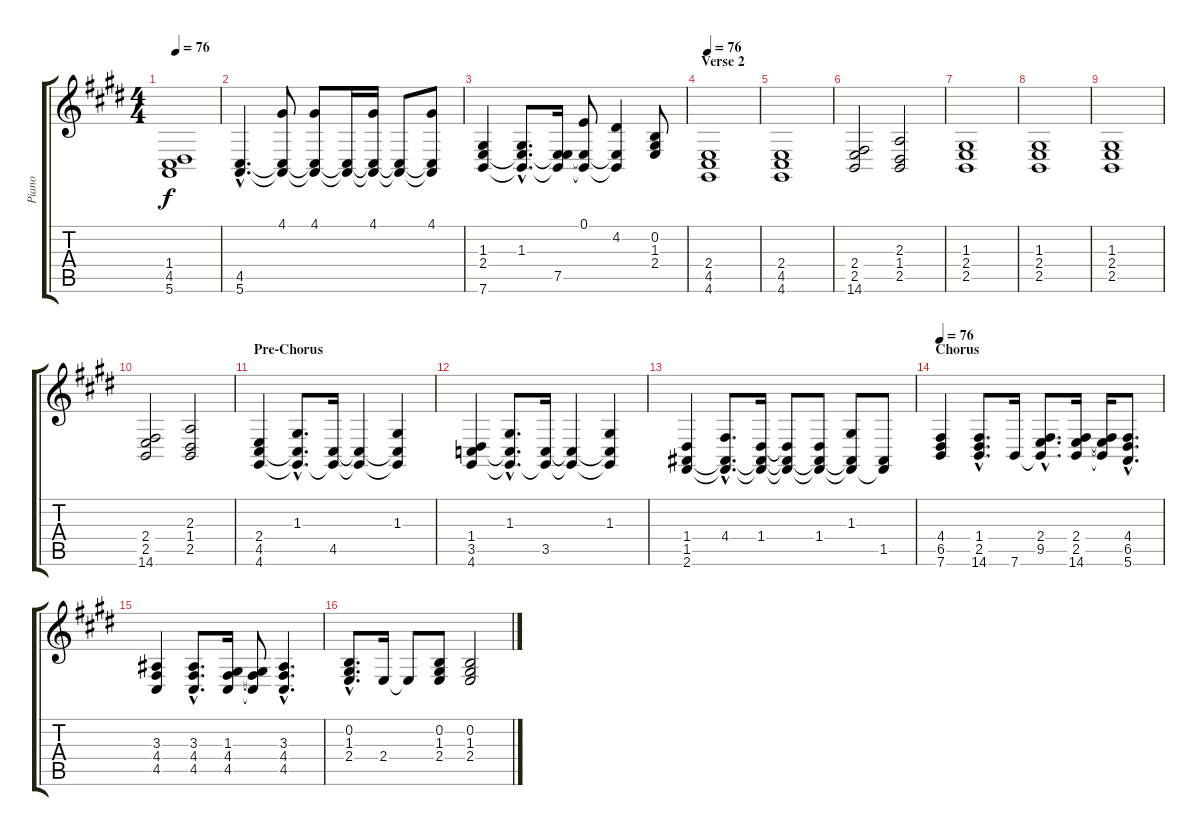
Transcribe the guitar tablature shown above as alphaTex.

\track ("Piano" "Piano") {instrument brightacousticpiano}
\staff {score tabs}
\tuning (E4 B3 G3 D3 A2 E2) {hide}
\ts (4 4)
\tempo 76
\clef g2
\ks e
(1.4 4.5 5.6).1{dy f} |
(4.5{hac} 5.6{hac}).4{d} (4.1 4.5{t} 5.6{t}).8 (4.1 4.5{t} 5.6{t}).8 (4.5{t} 5.6{t}).16 (4.1 4.5{t} 5.6{t}).16 (4.5{t} 5.6{t}).8 (4.1 4.5{t} 5.6{t}).8 |
(1.3 2.4 7.6).4 (1.3{hac} 2.4{hac t} 7.6{hac t}).8{d} (2.4{t} 7.5 7.6{t}).16 (0.1 2.4{t} 7.6{t}).8 (4.2 2.4{t} 7.6{t}).4 (0.2 1.3 2.4).8 |
\section ("" "Verse 2")
\tempo 76
(2.4 4.5 4.6).1{volume 12} |
(2.4 4.5 4.6).1 |
(2.4 2.5 14.6).2 (2.3 1.4 2.5).2 |
(1.3 2.4 2.5).1 |
(1.3 2.4 2.5).1 |
(1.3 2.4 2.5).1 |
(2.4 2.5 14.6).2 (2.3 1.4 2.5).2 |
\section ("" "Pre-Chorus")
(2.4 4.5 4.6).4{volume 14} (1.3{hac} 4.5{hac t} 4.6{hac t}).8{d} (4.5 4.6{t}).16 (4.5{t} 4.6{t}).4 (1.3 4.5{t} 4.6{t}).4 |
(1.4 3.5 4.6).4 (1.3{hac} 3.5{hac t} 4.6{hac t}).8{d} (3.5 4.6{t}).16 (3.5{t} 4.6{t}).4 (1.3 3.5{t} 4.6{t}).4 |
(1.4 1.5 2.6).4 (4.4{hac} 1.5{hac t} 2.6{hac t}).8{d} (1.4 1.5{t} 2.6{t}).16 (1.4{t} 1.5{t} 2.6{t}).8 (1.4 1.5{t} 2.6{t}).8 (1.3 1.5{t} 2.6{t}).8 (1.5 2.6{t}).8 |
\section ("" "Chorus")
\tempo 76
(4.4 6.5 7.6).4 (1.4{hac} 2.5{hac} 14.6{hac}).8{d} 7.6.16 (2.4{hac} 9.5{hac} 7.6{hac t}).8{d} (2.4 2.5 14.6).16 (2.4{t} 2.5{t} 14.6{t}).16 (4.4{hac} 6.5{hac} 5.6{hac}).8{d} |
(3.3 4.4 4.5).4 (3.3{hac} 4.4{hac} 4.5{hac}).8{d} (1.3 4.4 4.5).16 (1.3{t} 4.4{t} 4.5{t}).8 (3.3{hac} 4.4{hac} 4.5{hac}).4{d} |
(0.2{hac} 1.3{hac} 2.4{hac}).8{d} 2.4.16 2.4{t}.8 (0.2 1.3 2.4).8 (0.2 1.3 2.4).2
